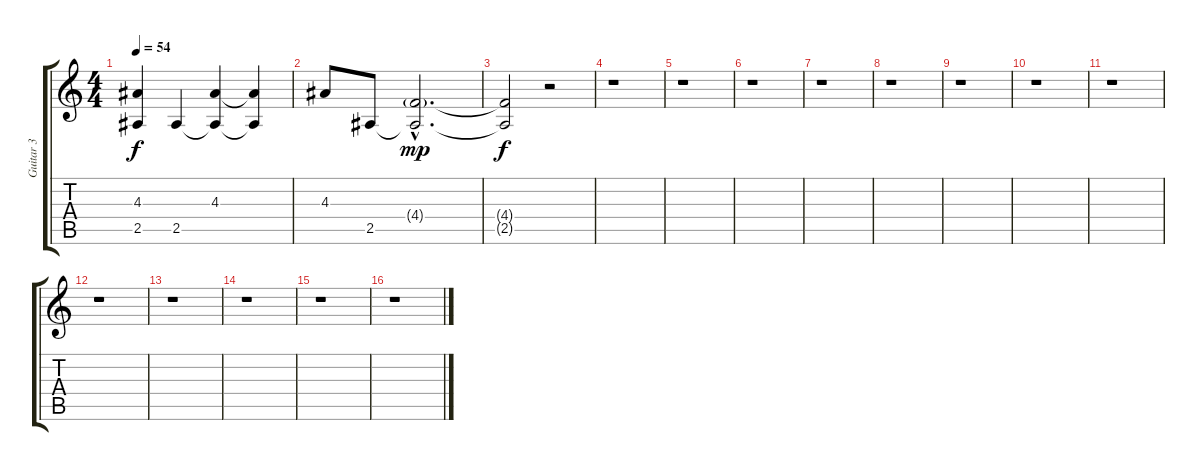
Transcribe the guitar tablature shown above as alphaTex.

\track ("Guitar 3" "Guitar 3") {instrument distortionguitar}
\staff {score tabs}
\tuning (Eb4 Bb3 Gb3 Db3 Ab2 Db2) {hide}
\ts (4 4)
\tempo 54
\clef g2
\ks c
(4.3 2.5).4{dy f} 2.5.4 (4.3 2.5{t}).4 (4.3{t} 2.5{t}).4 |
4.3.8 2.5.8 (4.4{g hac} 2.5{hac t}).2{d dy mp} |
(4.4{t} 2.5{t}).2{dy f} r.2 |
r.1 |
r.1 |
r.1 |
r.1 |
r.1 |
r.1 |
r.1 |
r.1 |
r.1 |
r.1 |
r.1 |
r.1 |
r.1
